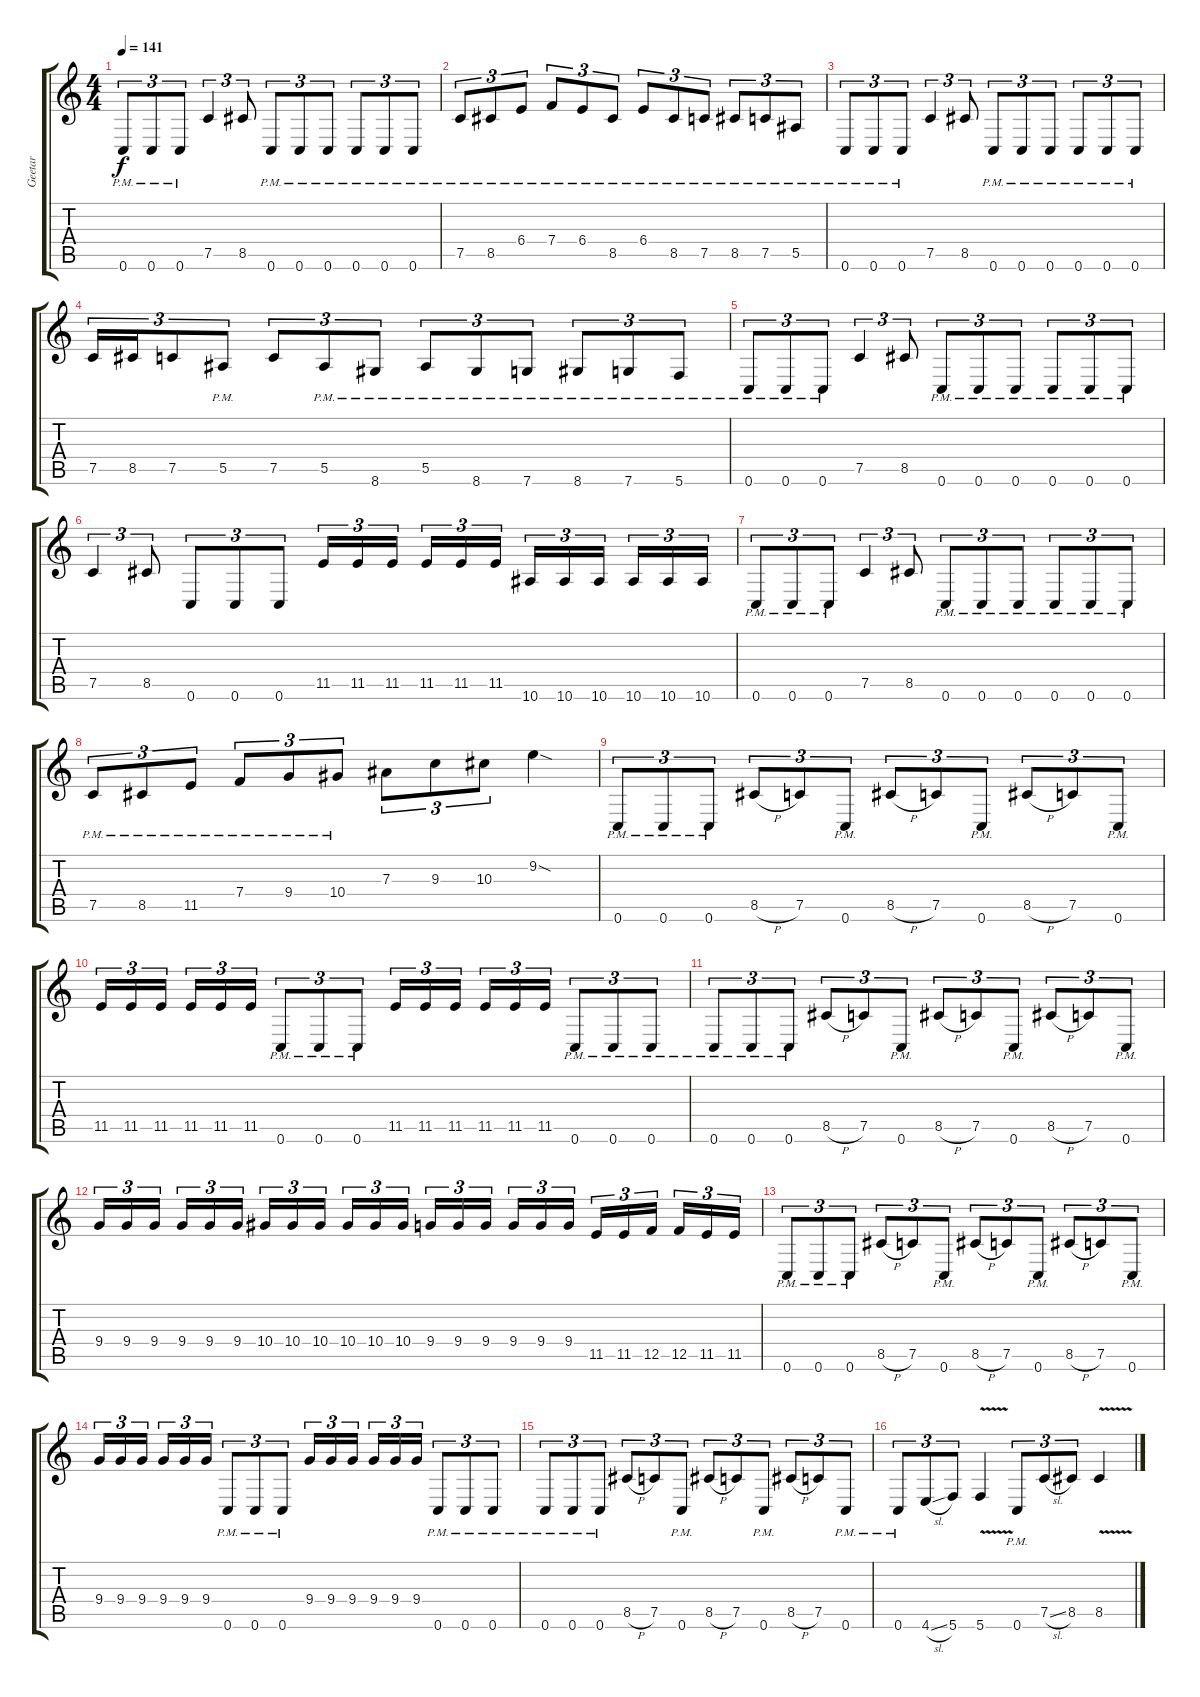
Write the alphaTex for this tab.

\track ("Geetar" "Geetar") {instrument overdrivenguitar}
\staff {score tabs}
\tuning (C4 G3 Eb3 Bb2 F2 C2) {hide}
\ts (4 4)
\tempo 141
\clef g2
\ks c
0.6{pm}.8{tu (3 2) dy f} 0.6{pm}.8{tu (3 2)} 0.6{pm}.8{tu (3 2)} 7.5.4{tu (3 2)} 8.5.8{tu (3 2)} 0.6{pm}.8{tu (3 2)} 0.6{pm}.8{tu (3 2)} 0.6{pm}.8{tu (3 2)} 0.6{pm}.8{tu (3 2)} 0.6{pm}.8{tu (3 2)} 0.6{pm}.8{tu (3 2)} |
7.5{pm}.8{tu (3 2)} 8.5{pm}.8{tu (3 2)} 6.4{pm}.8{tu (3 2)} 7.4{pm}.8{tu (3 2)} 6.4{pm}.8{tu (3 2)} 8.5{pm}.8{tu (3 2)} 6.4{pm}.8{tu (3 2)} 8.5{pm}.8{tu (3 2)} 7.5{pm}.8{tu (3 2)} 8.5{pm}.8{tu (3 2)} 7.5{pm}.8{tu (3 2)} 5.5{pm}.8{tu (3 2)} |
0.6{pm}.8{tu (3 2)} 0.6{pm}.8{tu (3 2)} 0.6{pm}.8{tu (3 2)} 7.5.4{tu (3 2)} 8.5.8{tu (3 2)} 0.6{pm}.8{tu (3 2)} 0.6{pm}.8{tu (3 2)} 0.6{pm}.8{tu (3 2)} 0.6{pm}.8{tu (3 2)} 0.6{pm}.8{tu (3 2)} 0.6{pm}.8{tu (3 2)} |
7.5.16{tu (3 2)} 8.5.16{tu (3 2)} 7.5.8{tu (3 2)} 5.5{pm}.8{tu (3 2)} 7.5.8{tu (3 2)} 5.5{pm}.8{tu (3 2)} 8.6{pm}.8{tu (3 2)} 5.5{pm}.8{tu (3 2)} 8.6{pm}.8{tu (3 2)} 7.6{pm}.8{tu (3 2)} 8.6{pm}.8{tu (3 2)} 7.6{pm}.8{tu (3 2)} 5.6{pm}.8{tu (3 2)} |
0.6{pm}.8{tu (3 2)} 0.6{pm}.8{tu (3 2)} 0.6{pm}.8{tu (3 2)} 7.5.4{tu (3 2)} 8.5.8{tu (3 2)} 0.6{pm}.8{tu (3 2)} 0.6{pm}.8{tu (3 2)} 0.6{pm}.8{tu (3 2)} 0.6{pm}.8{tu (3 2)} 0.6{pm}.8{tu (3 2)} 0.6{pm}.8{tu (3 2)} |
7.5.4{tu (3 2)} 8.5.8{tu (3 2)} 0.6.8{tu (3 2)} 0.6.8{tu (3 2)} 0.6.8{tu (3 2)} 11.5.16{tu (3 2)} 11.5.16{tu (3 2)} 11.5.16{tu (3 2)} 11.5.16{tu (3 2)} 11.5.16{tu (3 2)} 11.5.16{tu (3 2)} 10.6.16{tu (3 2)} 10.6.16{tu (3 2)} 10.6.16{tu (3 2)} 10.6.16{tu (3 2)} 10.6.16{tu (3 2)} 10.6.16{tu (3 2)} |
0.6{pm}.8{tu (3 2)} 0.6{pm}.8{tu (3 2)} 0.6{pm}.8{tu (3 2)} 7.5.4{tu (3 2)} 8.5.8{tu (3 2)} 0.6{pm}.8{tu (3 2)} 0.6{pm}.8{tu (3 2)} 0.6{pm}.8{tu (3 2)} 0.6{pm}.8{tu (3 2)} 0.6{pm}.8{tu (3 2)} 0.6{pm}.8{tu (3 2)} |
7.5{pm}.8{tu (3 2)} 8.5{pm}.8{tu (3 2)} 11.5{pm}.8{tu (3 2)} 7.4{pm}.8{tu (3 2)} 9.4{pm}.8{tu (3 2)} 10.4{pm}.8{tu (3 2)} 7.3.8{tu (3 2)} 9.3.8{tu (3 2)} 10.3.8{tu (3 2)} 9.2{sod}.4 |
0.6{pm}.8{tu (3 2)} 0.6{pm}.8{tu (3 2)} 0.6{pm}.8{tu (3 2)} 8.5{h}.8{tu (3 2)} 7.5.8{tu (3 2)} 0.6{pm}.8{tu (3 2)} 8.5{h}.8{tu (3 2)} 7.5.8{tu (3 2)} 0.6{pm}.8{tu (3 2)} 8.5{h}.8{tu (3 2)} 7.5.8{tu (3 2)} 0.6{pm}.8{tu (3 2)} |
11.5.16{tu (3 2)} 11.5.16{tu (3 2)} 11.5.16{tu (3 2)} 11.5.16{tu (3 2)} 11.5.16{tu (3 2)} 11.5.16{tu (3 2)} 0.6{pm}.8{tu (3 2)} 0.6{pm}.8{tu (3 2)} 0.6{pm}.8{tu (3 2)} 11.5.16{tu (3 2)} 11.5.16{tu (3 2)} 11.5.16{tu (3 2)} 11.5.16{tu (3 2)} 11.5.16{tu (3 2)} 11.5.16{tu (3 2)} 0.6{pm}.8{tu (3 2)} 0.6{pm}.8{tu (3 2)} 0.6{pm}.8{tu (3 2)} |
0.6{pm}.8{tu (3 2)} 0.6{pm}.8{tu (3 2)} 0.6{pm}.8{tu (3 2)} 8.5{h}.8{tu (3 2)} 7.5.8{tu (3 2)} 0.6{pm}.8{tu (3 2)} 8.5{h}.8{tu (3 2)} 7.5.8{tu (3 2)} 0.6{pm}.8{tu (3 2)} 8.5{h}.8{tu (3 2)} 7.5.8{tu (3 2)} 0.6{pm}.8{tu (3 2)} |
9.4.16{tu (3 2)} 9.4.16{tu (3 2)} 9.4.16{tu (3 2)} 9.4.16{tu (3 2)} 9.4.16{tu (3 2)} 9.4.16{tu (3 2)} 10.4.16{tu (3 2)} 10.4.16{tu (3 2)} 10.4.16{tu (3 2)} 10.4.16{tu (3 2)} 10.4.16{tu (3 2)} 10.4.16{tu (3 2)} 9.4.16{tu (3 2)} 9.4.16{tu (3 2)} 9.4.16{tu (3 2)} 9.4.16{tu (3 2)} 9.4.16{tu (3 2)} 9.4.16{tu (3 2)} 11.5.16{tu (3 2)} 11.5.16{tu (3 2)} 12.5.16{tu (3 2)} 12.5.16{tu (3 2)} 11.5.16{tu (3 2)} 11.5.16{tu (3 2)} |
0.6{pm}.8{tu (3 2)} 0.6{pm}.8{tu (3 2)} 0.6{pm}.8{tu (3 2)} 8.5{h}.8{tu (3 2)} 7.5.8{tu (3 2)} 0.6{pm}.8{tu (3 2)} 8.5{h}.8{tu (3 2)} 7.5.8{tu (3 2)} 0.6{pm}.8{tu (3 2)} 8.5{h}.8{tu (3 2)} 7.5.8{tu (3 2)} 0.6{pm}.8{tu (3 2)} |
9.4.16{tu (3 2)} 9.4.16{tu (3 2)} 9.4.16{tu (3 2)} 9.4.16{tu (3 2)} 9.4.16{tu (3 2)} 9.4.16{tu (3 2)} 0.6{pm}.8{tu (3 2)} 0.6{pm}.8{tu (3 2)} 0.6{pm}.8{tu (3 2)} 9.4.16{tu (3 2)} 9.4.16{tu (3 2)} 9.4.16{tu (3 2)} 9.4.16{tu (3 2)} 9.4.16{tu (3 2)} 9.4.16{tu (3 2)} 0.6{pm}.8{tu (3 2)} 0.6{pm}.8{tu (3 2)} 0.6{pm}.8{tu (3 2)} |
0.6{pm}.8{tu (3 2)} 0.6{pm}.8{tu (3 2)} 0.6{pm}.8{tu (3 2)} 8.5{h}.8{tu (3 2)} 7.5.8{tu (3 2)} 0.6{pm}.8{tu (3 2)} 8.5{h}.8{tu (3 2)} 7.5.8{tu (3 2)} 0.6{pm}.8{tu (3 2)} 8.5{h}.8{tu (3 2)} 7.5.8{tu (3 2)} 0.6{pm}.8{tu (3 2)} |
0.6{pm}.8{tu (3 2)} 4.6{sl}.8{tu (3 2)} 5.6.8{tu (3 2)} 5.6{v}.4 0.6{pm}.8{tu (3 2)} 7.5{sl}.8{tu (3 2)} 8.5.8{tu (3 2)} 8.5{v}.4
